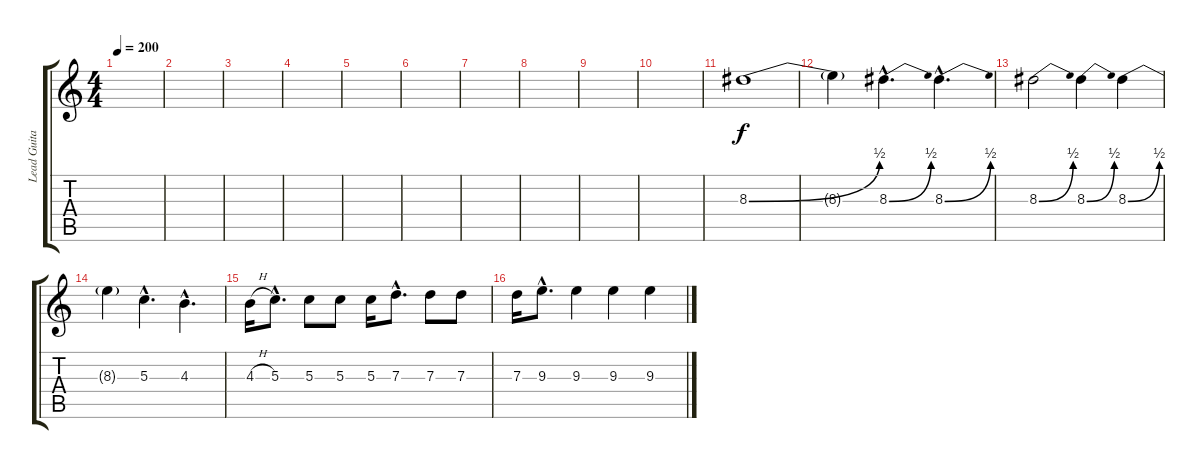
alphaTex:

\track ("Lead Guitar" "Lead Guita") {instrument overdrivenguitar}
\staff {score tabs}
\tuning (E4 B3 G3 D3 A2 E2) {hide}
\ts (4 4)
\tempo 200
\clef g2
\ks c
|
|
|
|
|
|
|
|
|
|
8.3{be (bend 0 0 60 2)}.1 |
8.3{t}.4 8.3{be (bend 0 0 60 2) hac}.4{d} 8.3{be (bend 0 0 60 2) hac}.4{d} |
8.3{be (bend 0 0 60 2)}.2 8.3{be (bend 0 0 60 2)}.4 8.3{be (bend 0 0 60 2)}.4 |
8.3{t}.4 5.3{hac}.4{d} 4.3{hac}.4{d} |
4.3{h}.16 5.3{hac}.8{d} 5.3.8 5.3.8 5.3.16 7.3{hac}.8{d} 7.3.8 7.3.8 |
7.3.16 9.3{hac}.8{d} 9.3.4 9.3.4 9.3.4
